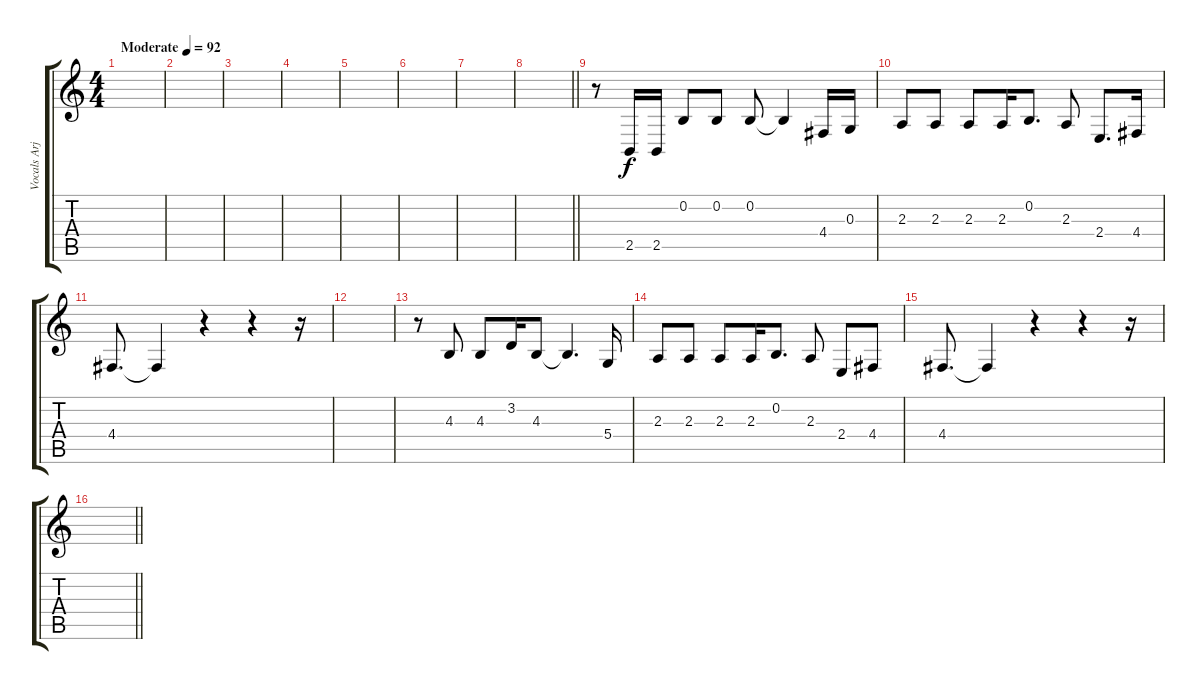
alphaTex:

\track ("Vocals Arjen" "Vocals Arj") {instrument sopranosax}
\staff {score tabs}
\tuning (E4 B3 G3 D3 A2 E2) {hide}
\ts (4 4)
\tempo (92 "Moderate")
\clef g2
\ks c
|
|
|
|
|
|
|
\barLineRight lightlight
|
r.8 2.5.16 2.5.16 0.2.8 0.2.8 0.2.8 0.2{t}.4 4.4.16 0.3.16 |
2.3.8 2.3.8 2.3.8 2.3.16 0.2.8{d} 2.3.8 2.4.8{d} 4.4.16 |
4.4.8{d} 4.4{t}.4 r.4 r.4 r.16 |
|
r.8 4.3.8 4.3.8 3.2.16 4.3.8 4.3{t}.4{d} 5.4.16 |
2.3.8 2.3.8 2.3.8 2.3.16 0.2.8{d} 2.3.8 2.4.8 4.4.8 |
4.4.8{d} 4.4{t}.4 r.4 r.4 r.16 |
\barLineRight lightlight
